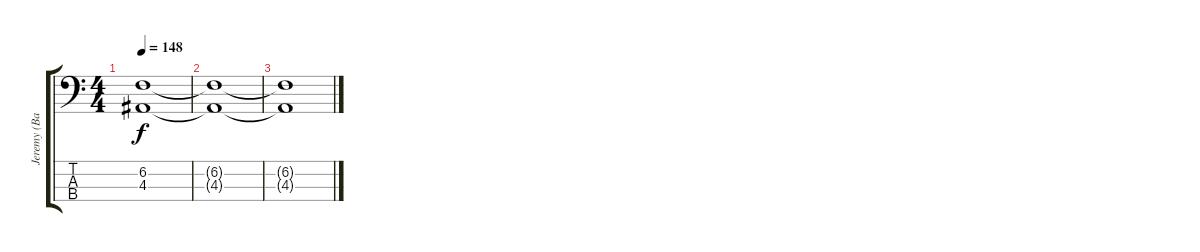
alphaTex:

\track ("Jeremy (Bass)" "Jeremy (Ba") {instrument electricbasspick}
\staff {score tabs}
\tuning (E2 B1 Gb1 Db1) {hide}
\ts (4 4)
\tempo 148
\clef f4
\ks c
(6.2{t} 4.3{t}).1{dy f} |
(6.2{t} 4.3{t}).1 |
(6.2{t} 4.3{t}).1
